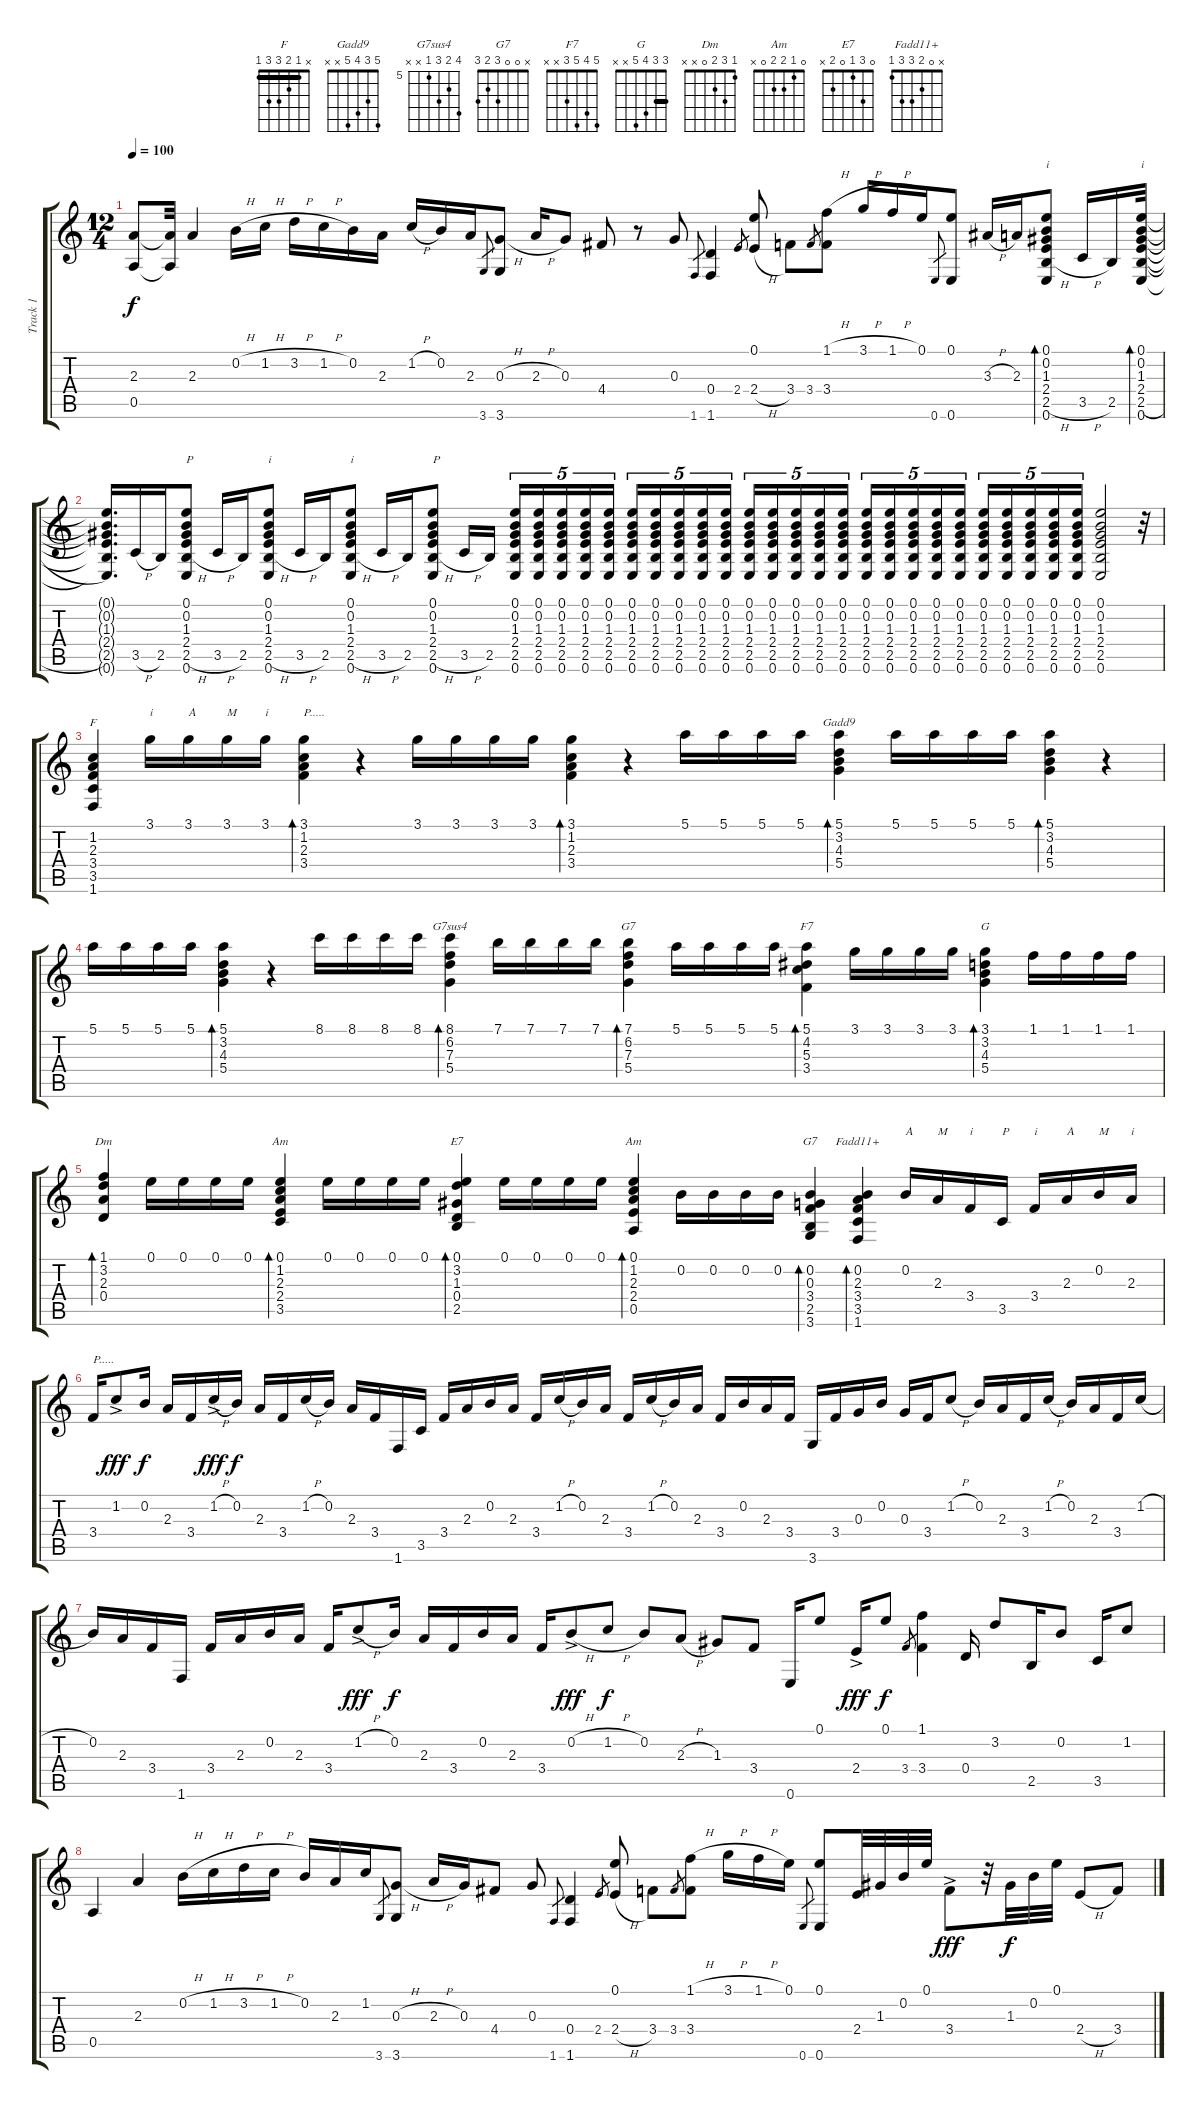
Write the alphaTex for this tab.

\track ("Track 1" "Track 1") {instrument acousticguitarnylon}
\staff {score tabs}
\tuning (E4 B3 G3 D3 A2 E2) {hide}
\chord ("F" x 1 2 3 3 1) {barre 1}
\chord ("Gadd9" 5 3 4 5 x x)
\chord ("G7sus4" 8 6 7 5 x x) {firstfret 5}
\chord ("G7" 7 6 7 5 x x) {firstfret 5}
\chord ("F7" 5 4 5 3 x x)
\chord ("G" 3 3 4 5 x x) {barre 3}
\chord ("Dm" 1 3 2 0 x x)
\chord ("Am" 0 1 2 2 3 x)
\chord ("E7" 0 3 1 0 2 x)
\chord ("Am" 0 1 2 2 0 x)
\chord ("G7" x 0 0 3 2 3)
\chord ("Fadd11+" x 0 2 3 3 1)
\ts (12 4)
\tempo 100
\clef g2
\ks c
(2.3{t} 0.5{t}).8{dy f} (2.3{t} 0.5{t}).32 2.3.4 0.2{h}.16 1.2{h}.16 3.2{h}.16 1.2{h}.16 0.2.16 2.3.16 1.2{h}.16 0.2.16 2.3.16 3.6.8{gr} (0.3{h} 3.6).8 2.3{h}.16 0.3.8 4.4.8 r.8 0.3.8 1.6.8{gr} (0.4 1.6).4 2.4.8{gr} (0.1 2.4{h}).8 3.4.8 3.4.8{gr} (1.1{h} 3.4).8 3.1{h}.16 1.1{h}.16 0.1.16 0.6.8{gr} (0.1 0.6).8 3.3{h}.16 2.3.16 (0.1 0.2 1.3 2.4 2.5{h} 0.6).8{bd 60 txt "i"} 3.5{h}.16 2.5.16 (0.1 0.2 1.3 2.4 2.5{h} 0.6).32{bd 60 txt "i"} |
(0.1{t} 0.2{t} 1.3{t} 2.4{t} 2.5{t} 0.6{t}).16{d} 3.5{h}.16 2.5.16 (0.1 0.2 1.3 2.4 2.5{h} 0.6).8{txt "P"} 3.5{h}.16 2.5.16 (0.1 0.2 1.3 2.4 2.5{h} 0.6).8{txt "i"} 3.5{h}.16 2.5.16 (0.1 0.2 1.3 2.4 2.5{h} 0.6).8{txt "i"} 3.5{h}.16 2.5.16 (0.1 0.2 1.3 2.4 2.5{h} 0.6).8{txt "P"} 3.5{h}.16 2.5.16{beam splitsecondary} (0.1 0.2 1.3 2.4 2.5 0.6).16{tu (5 4)} (0.1 0.2 1.3 2.4 2.5 0.6).16{tu (5 4)} (0.1 0.2 1.3 2.4 2.5 0.6).16{tu (5 4)} (0.1 0.2 1.3 2.4 2.5 0.6).16{tu (5 4)} (0.1 0.2 1.3 2.4 2.5 0.6).16{tu (5 4) beam splitsecondary} (0.1 0.2 1.3 2.4 2.5 0.6).16{tu (5 4)} (0.1 0.2 1.3 2.4 2.5 0.6).16{tu (5 4)} (0.1 0.2 1.3 2.4 2.5 0.6).16{tu (5 4)} (0.1 0.2 1.3 2.4 2.5 0.6).16{tu (5 4)} (0.1 0.2 1.3 2.4 2.5 0.6).16{tu (5 4) beam splitsecondary} (0.1 0.2 1.3 2.4 2.5 0.6).16{tu (5 4)} (0.1 0.2 1.3 2.4 2.5 0.6).16{tu (5 4)} (0.1 0.2 1.3 2.4 2.5 0.6).16{tu (5 4)} (0.1 0.2 1.3 2.4 2.5 0.6).16{tu (5 4)} (0.1 0.2 1.3 2.4 2.5 0.6).16{tu (5 4) beam splitsecondary} (0.1 0.2 1.3 2.4 2.5 0.6).16{tu (5 4)} (0.1 0.2 1.3 2.4 2.5 0.6).16{tu (5 4)} (0.1 0.2 1.3 2.4 2.5 0.6).16{tu (5 4)} (0.1 0.2 1.3 2.4 2.5 0.6).16{tu (5 4)} (0.1 0.2 1.3 2.4 2.5 0.6).16{tu (5 4) beam splitsecondary} (0.1 0.2 1.3 2.4 2.5 0.6).16{tu (5 4)} (0.1 0.2 1.3 2.4 2.5 0.6).16{tu (5 4)} (0.1 0.2 1.3 2.4 2.5 0.6).16{tu (5 4)} (0.1 0.2 1.3 2.4 2.5 0.6).16{tu (5 4)} (0.1 0.2 1.3 2.4 2.5 0.6).16{tu (5 4)} (0.1 0.2 1.3 2.4 2.5 0.6).2 r.32 |
(1.2 2.3 3.4 3.5 1.6).4{ch "F"} 3.1.16{txt "i"} 3.1.16{txt "A"} 3.1.16{txt "M"} 3.1.16{txt "i"} (3.1 1.2 2.3 3.4).4{bd 60 txt "P....."} r.4 3.1.16 3.1.16 3.1.16 3.1.16 (3.1 1.2 2.3 3.4).4{bd 60} r.4 5.1.16 5.1.16 5.1.16 5.1.16 (5.1 3.2 4.3 5.4).4{bd 60 ch "Gadd9"} 5.1.16 5.1.16 5.1.16 5.1.16 (5.1 3.2 4.3 5.4).4{bd 60} r.4 |
5.1.16 5.1.16 5.1.16 5.1.16 (5.1 3.2 4.3 5.4).4{bd 60} r.4 8.1.16 8.1.16 8.1.16 8.1.16 (8.1 6.2 7.3 5.4).4{bd 60 ch "G7sus4"} 7.1.16 7.1.16 7.1.16 7.1.16 (7.1 6.2 7.3 5.4).4{bd 60 ch "G7"} 5.1.16 5.1.16 5.1.16 5.1.16 (5.1 4.2 5.3 3.4).4{bd 60 ch "F7"} 3.1.16 3.1.16 3.1.16 3.1.16 (3.1 3.2 4.3 5.4).4{bd 60 ch "G"} 1.1.16 1.1.16 1.1.16 1.1.16 |
(1.1 3.2 2.3 0.4).4{bd 60 ch "Dm"} 0.1.16 0.1.16 0.1.16 0.1.16 (0.1 1.2 2.3 2.4 3.5).4{bd 60 ch "Am"} 0.1.16 0.1.16 0.1.16 0.1.16 (0.1 3.2 1.3 0.4 2.5).4{bd 60 ch "E7"} 0.1.16 0.1.16 0.1.16 0.1.16 (0.1 1.2 2.3 2.4 0.5).4{bd 60 ch "Am"} 0.2.16 0.2.16 0.2.16 0.2.16 (0.2 0.3 3.4 2.5 3.6).4{bd 60 ch "G7"} (0.2 2.3 3.4 3.5 1.6).4{bd 60 ch "Fadd11+"} 0.2.16{txt "A"} 2.3.16{txt "M"} 3.4.16{txt "i"} 3.5.16{txt "P"} 3.4.16{txt "i"} 2.3.16{txt "A"} 0.2.16{txt "M"} 2.3.16{txt "i"} |
3.4.16{txt "P....."} 1.2{ac}.8{dy fff} 0.2.16{dy f} 2.3.16 3.4.16 1.2{h ac}.16{dy fff} 0.2.16{dy f} 2.3.16 3.4.16 1.2{h}.16 0.2.16 2.3.16 3.4.16 1.6.16 3.5.16 3.4.16 2.3.16 0.2.16 2.3.16 3.4.16 1.2{h}.16 0.2.16 2.3.16 3.4.16 1.2{h}.16 0.2.16 2.3.16 3.4.16 0.2.16 2.3.16 3.4.16 3.6.16 3.4.16 0.3.16 0.2.16 0.3.16 3.4.16 1.2{h}.8 0.2.16 2.3.16 3.4.16 1.2{h}.16 0.2.16 2.3.16 3.4.16 1.2{h}.16 |
0.2.16 2.3.16 3.4.16 1.6.16 3.4.16 2.3.16 0.2.16 2.3.16 3.4.16 1.2{h ac}.8{dy fff} 0.2.16{dy f} 2.3.16 3.4.16 0.2.16 2.3.16 3.4.16 0.2{h ac}.8{dy fff} 1.2{h}.8{dy f} 0.2.8 2.3{h}.8 1.3.8 3.4.8 0.6.16 0.1.8 2.4{ac}.16{dy fff} 0.1.8{dy f} 3.4.8{gr} (1.1 3.4).4 0.4.16 3.2.8 2.5.16 0.2.8 3.5.16 1.2.8 |
0.5.4 2.3.4 0.2{h}.16 1.2{h}.16 3.2{h}.16 1.2{h}.16 0.2.16 2.3.16 1.2.16 3.6.8{gr} (0.3{h} 3.6).8 2.3{h}.16 0.3.16 4.4.8 0.3.8 1.6.8{gr} (0.4 1.6).4 2.4.8{gr} (0.1 2.4{h}).8 3.4.8 3.4.8{gr} (1.1{h} 3.4).8 3.1{h}.16 1.1{h}.16 0.1.16 0.6.8{gr} (0.1 0.6).8 2.4.32 1.3.32 0.2.32 0.1.32 3.4{ac}.8{dy fff} r.32 1.3.32{dy f} 0.2.32 0.1.32 2.4{h}.8 3.4{h}.8
